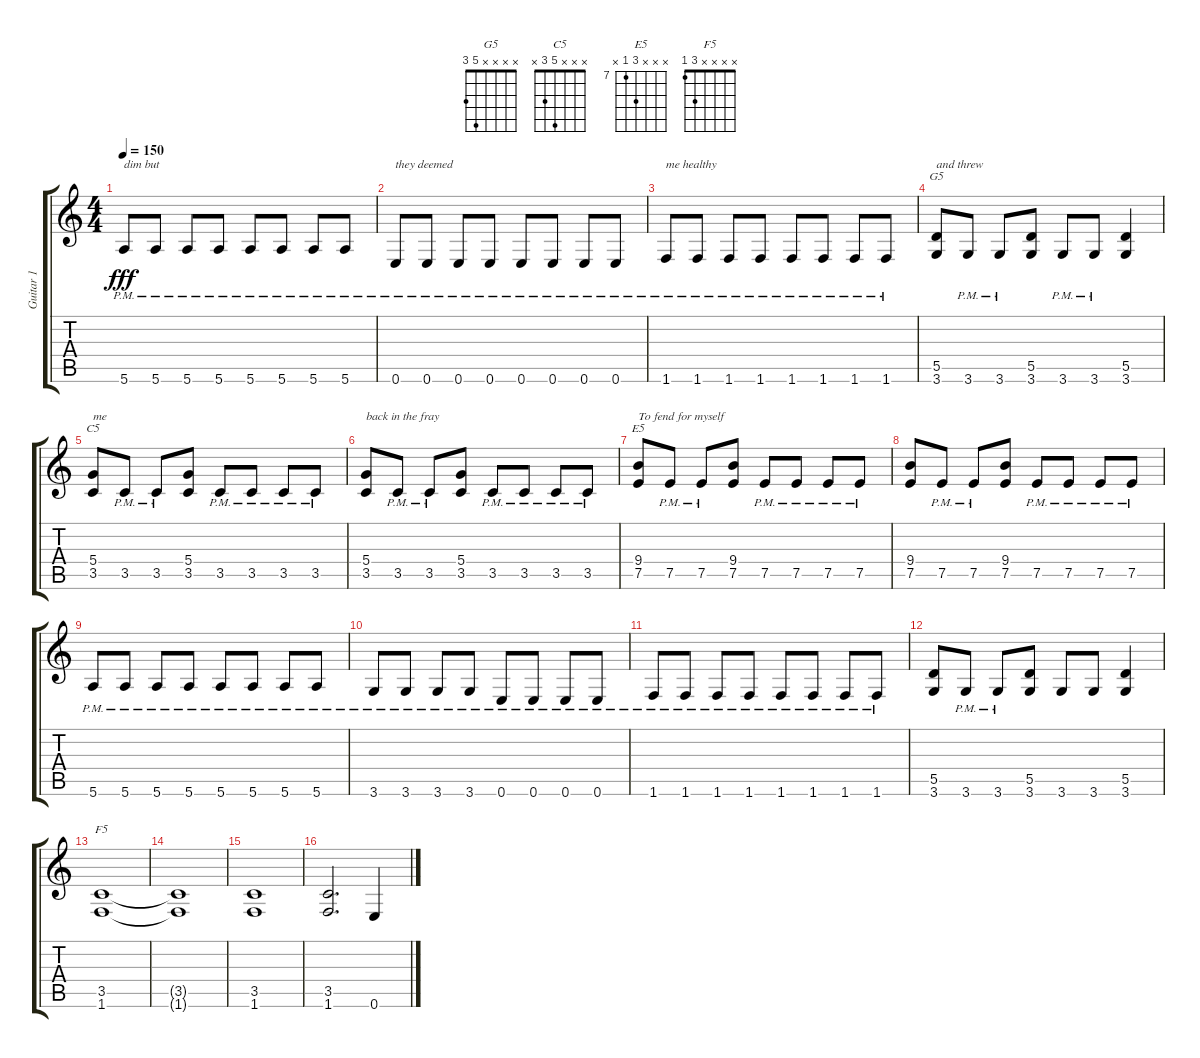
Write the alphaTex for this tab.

\track ("Guitar 1" "Guitar 1") {instrument distortionguitar}
\staff {score tabs}
\tuning (E4 B3 G3 D3 A2 E2) {hide}
\chord ("G5" x x x x 5 3)
\chord ("C5" x x x 5 3 x)
\chord ("E5" x x x 9 7 x) {firstfret 7}
\chord ("F5" x x x x 3 1)
\ts (4 4)
\tempo 150
\clef g2
\ks c
5.6{pm}.8{txt "dim but " dy fff} 5.6{pm}.8 5.6{pm}.8 5.6{pm}.8 5.6{pm}.8 5.6{pm}.8 5.6{pm}.8 5.6{pm}.8 |
0.6{pm}.8{txt "they deemed "} 0.6{pm}.8 0.6{pm}.8 0.6{pm}.8 0.6{pm}.8 0.6{pm}.8 0.6{pm}.8 0.6{pm}.8 |
1.6{pm}.8{txt "me healthy "} 1.6{pm}.8 1.6{pm}.8 1.6{pm}.8 1.6{pm}.8 1.6{pm}.8 1.6{pm}.8 1.6{pm}.8 |
(5.5 3.6).8{ch "G5" txt "and threw "} 3.6{pm}.8 3.6{pm}.8 (5.5 3.6).8 3.6{pm}.8 3.6{pm}.8 (5.5 3.6).4 |
(5.4 3.5).8{ch "C5" txt "me "} 3.5{pm}.8 3.5{pm}.8 (5.4 3.5).8 3.5{pm}.8 3.5{pm}.8 3.5{pm}.8 3.5{pm}.8 |
(5.4 3.5).8{txt "back in the fray"} 3.5{pm}.8 3.5{pm}.8 (5.4 3.5).8 3.5{pm}.8 3.5{pm}.8 3.5{pm}.8 3.5{pm}.8 |
(9.4 7.5).8{ch "E5" txt "To fend for myself"} 7.5{pm}.8 7.5{pm}.8 (9.4 7.5).8 7.5{pm}.8 7.5{pm}.8 7.5{pm}.8 7.5{pm}.8 |
(9.4 7.5).8 7.5{pm}.8 7.5{pm}.8 (9.4 7.5).8 7.5{pm}.8 7.5{pm}.8 7.5{pm}.8 7.5{pm}.8 |
5.6{pm}.8 5.6{pm}.8 5.6{pm}.8 5.6{pm}.8 5.6{pm}.8 5.6{pm}.8 5.6{pm}.8 5.6{pm}.8 |
3.6{pm}.8 3.6{pm}.8 3.6{pm}.8 3.6{pm}.8 0.6{pm}.8 0.6{pm}.8 0.6{pm}.8 0.6{pm}.8 |
1.6{pm}.8 1.6{pm}.8 1.6{pm}.8 1.6{pm}.8 1.6{pm}.8 1.6{pm}.8 1.6{pm}.8 1.6{pm}.8 |
(5.5 3.6).8 3.6{pm}.8 3.6{pm}.8 (5.5 3.6).8 3.6.8 3.6.8 (5.5 3.6).4 |
(3.5 1.6).1{ch "F5"} |
(3.5{t} 1.6{t}).1 |
(3.5 1.6).1 |
(3.5 1.6).2{d} 0.6.4
